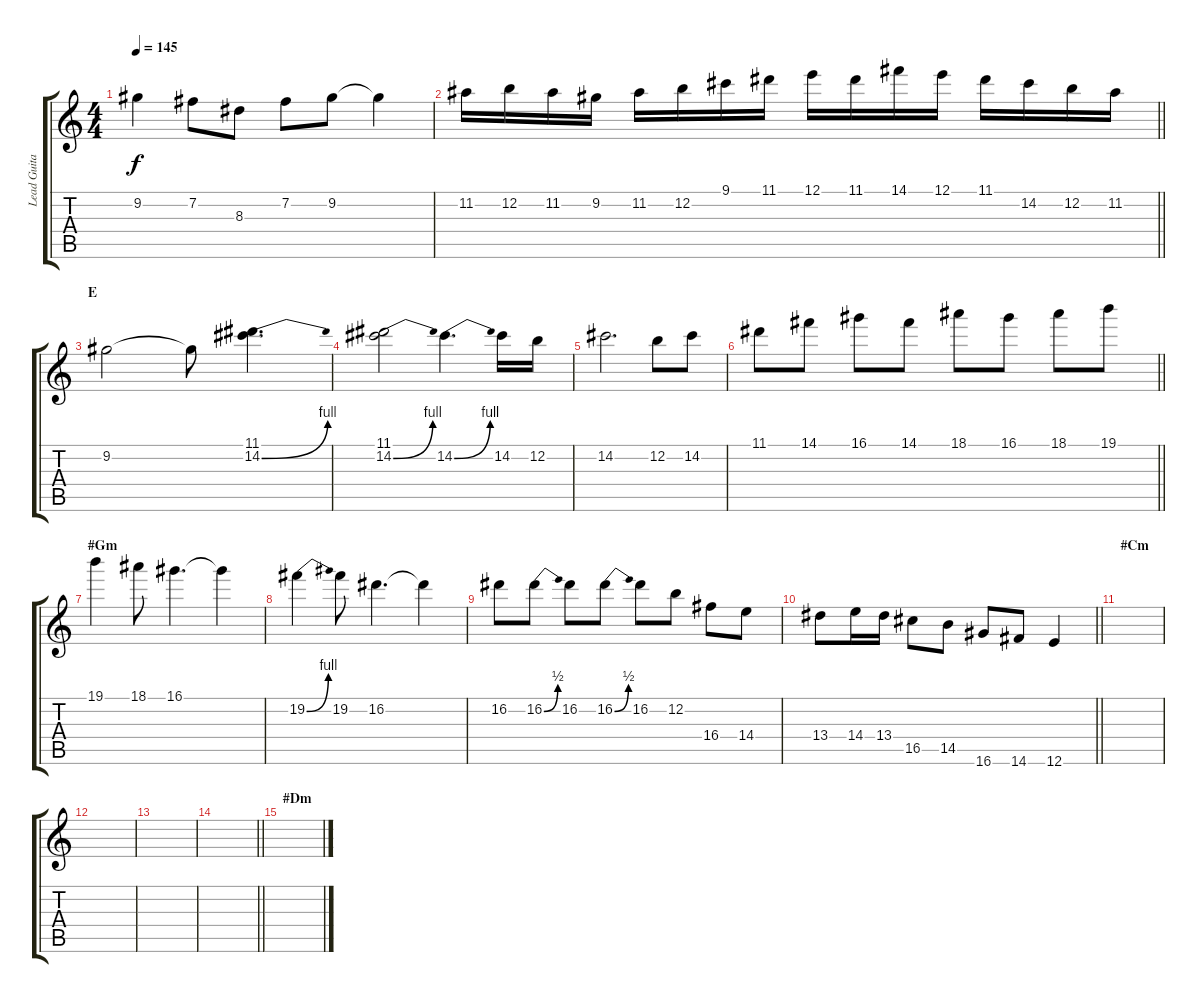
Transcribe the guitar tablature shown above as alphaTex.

\track ("Lead Guitar" "Lead Guita") {instrument overdrivenguitar}
\staff {score tabs}
\tuning (E4 B3 G3 D3 A2 E2) {hide}
\ts (4 4)
\tempo 145
\clef g2
\ks c
9.2{t}.4{dy f} 7.2.8 8.3.8 7.2.8 9.2.8 9.2{t}.4 |
\barLineRight lightlight
11.2.16 12.2.16 11.2.16 9.2.16 11.2.16 12.2.16 9.1.16 11.1.16 12.1.16 11.1.16 14.1.16 12.1.16 11.1.16 14.2.16 12.2.16 11.2.16 |
\section ("" "E")
9.2.2 9.2{t}.8 (11.1 14.2{be (bend 0 0 60 4)}).4{d} |
(11.1 14.2{be (bend 0 0 60 4)}).2 14.2{be (bend 0 0 60 4)}.4{d} 14.2.16 12.2.16 |
14.2.2{d} 12.2.8 14.2.8 |
\barLineRight lightlight
11.1.8 14.1.8 16.1.8 14.1.8 18.1.8 16.1.8 18.1.8 19.1.8 |
\section ("" "#Gm")
19.1.4 18.1.8 16.1.4{d} 16.1{t}.4 |
19.2{be (bend 0 0 60 4)}.4 19.2.8 16.2.4{d} 16.2{t}.4 |
16.2.8 16.2{be (bend 0 0 60 2)}.8 16.2.8 16.2{be (bend 0 0 60 2)}.8 16.2.8 12.2.8 16.4.8 14.4.8 |
\barLineRight lightlight
13.4.8 14.4.16 13.4.16 16.5.8 14.5.8 16.6.8 14.6.8 12.6.4 |
\section ("" "#Cm")
|
|
|
\barLineRight lightlight
|
\section ("" "#Dm")
